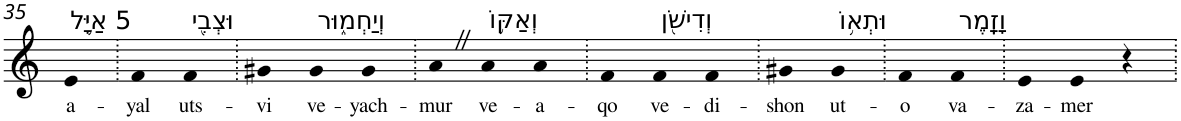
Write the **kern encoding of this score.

**kern	**text
*part1	*part1
*staff1	*staff1
*I"Piano	*
*I'Pno	*
!!LO:PB:g=z
*clefG2	*
*k[]	*
=35	=35
!LO:TX:a:t=5 אַיָּ֥ל	!
!	!LO:LY:b
4e	a-
=36.	=36.
!	!LO:LY:b
4f	-yal
!LO:TX:a:t=וּצְבִ֖י	!
!	!LO:LY:b
4f	uts-
=37.	=37.
!	!LO:LY:b
4g#X	-vi
!LO:TX:a:t=וְיַחְמ֑וּר	!
!	!LO:LY:b
4g#	ve-
!	!LO:LY:b
4g#	-yach-
=38.	=38.
!	!LO:LY:b
4aZ	-mur
!LO:TX:a:t=וְאַקּ֥וֹ	!
!	!LO:LY:b
4a	ve-
!	!LO:LY:b
4a	-a-
=39.	=39.
!	!LO:LY:b
4f	-qo
!LO:TX:a:t=וְדִישֹׁ֖ן	!
!	!LO:LY:b
4f	ve-
!	!LO:LY:b
4f	-di-
=40.	=40.
!	!LO:LY:b
4g#X	-shon
!LO:TX:a:t=וּתְא֥וֹ	!
!	!LO:LY:b
4g#	ut-
=41.	=41.
!	!LO:LY:b
4f	-o
!LO:TX:a:t=וָזָֽמֶר	!
!	!LO:LY:b
4f	va-
=42.	=42.
!	!LO:LY:b
4e	-za-
!	!LO:LY:b
4e	-mer
4r	.
=.	=.
*-	*-
